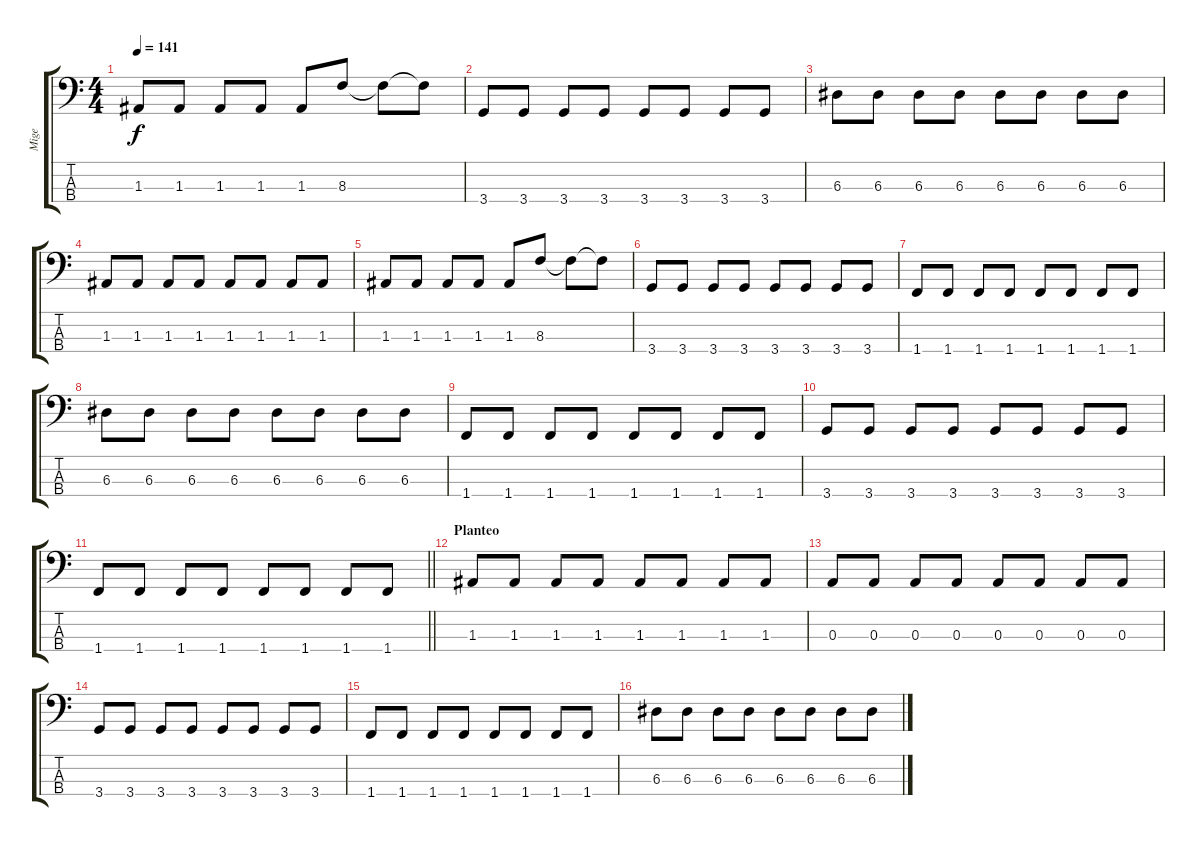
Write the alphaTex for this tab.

\track ("Mige" "Mige") {instrument electricbassfinger}
\staff {score tabs}
\tuning (G2 D2 A1 E1) {hide}
\ts (4 4)
\tempo 141
\clef f4
\ks c
1.3.8{dy f} 1.3.8 1.3.8 1.3.8 1.3.8 8.3.8 8.3{t}.8 8.3{t}.8 |
3.4.8 3.4.8 3.4.8 3.4.8 3.4.8 3.4.8 3.4.8 3.4.8 |
6.3.8 6.3.8 6.3.8 6.3.8 6.3.8 6.3.8 6.3.8 6.3.8 |
1.3.8 1.3.8 1.3.8 1.3.8 1.3.8 1.3.8 1.3.8 1.3.8 |
1.3.8 1.3.8 1.3.8 1.3.8 1.3.8 8.3.8 8.3{t}.8 8.3{t}.8 |
3.4.8 3.4.8 3.4.8 3.4.8 3.4.8 3.4.8 3.4.8 3.4.8 |
1.4.8 1.4.8 1.4.8 1.4.8 1.4.8 1.4.8 1.4.8 1.4.8 |
6.3.8 6.3.8 6.3.8 6.3.8 6.3.8 6.3.8 6.3.8 6.3.8 |
1.4.8 1.4.8 1.4.8 1.4.8 1.4.8 1.4.8 1.4.8 1.4.8 |
3.4.8 3.4.8 3.4.8 3.4.8 3.4.8 3.4.8 3.4.8 3.4.8 |
\barLineRight lightlight
1.4.8 1.4.8 1.4.8 1.4.8 1.4.8 1.4.8 1.4.8 1.4.8 |
\section ("" "Planteo")
1.3.8 1.3.8 1.3.8 1.3.8 1.3.8 1.3.8 1.3.8 1.3.8 |
0.3.8 0.3.8 0.3.8 0.3.8 0.3.8 0.3.8 0.3.8 0.3.8 |
3.4.8 3.4.8 3.4.8 3.4.8 3.4.8 3.4.8 3.4.8 3.4.8 |
1.4.8 1.4.8 1.4.8 1.4.8 1.4.8 1.4.8 1.4.8 1.4.8 |
6.3.8 6.3.8 6.3.8 6.3.8 6.3.8 6.3.8 6.3.8 6.3.8
